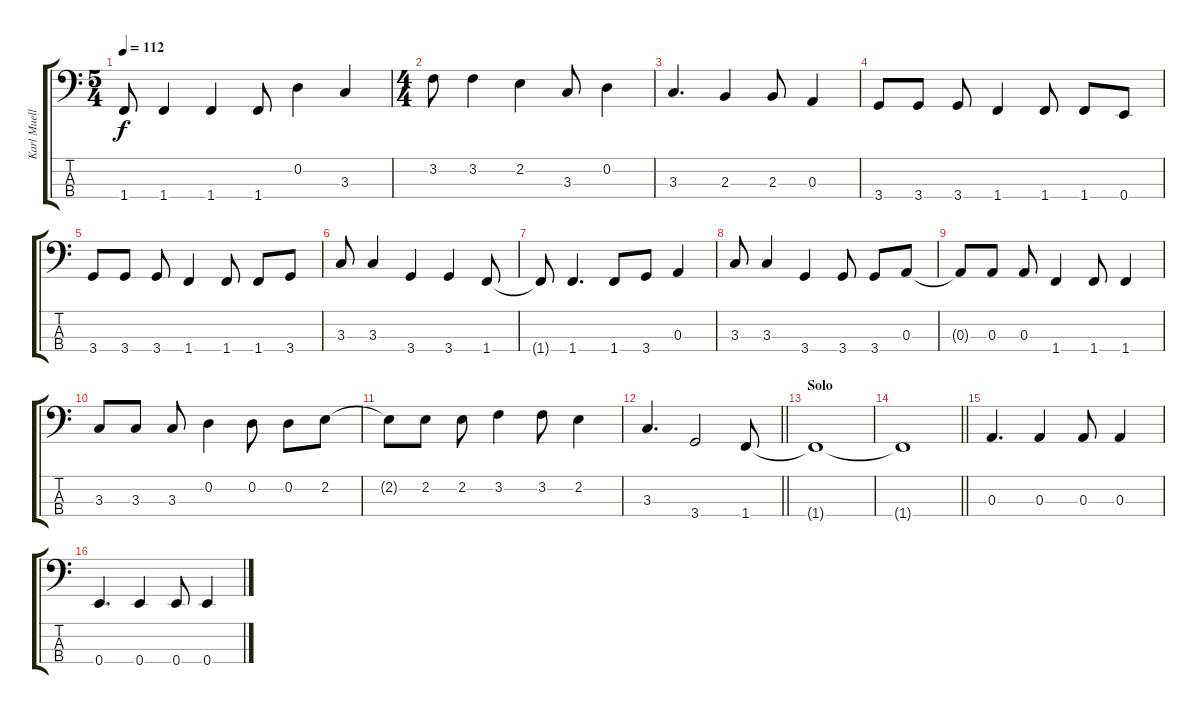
\track ("Karl Mueller" "Karl Muell") {instrument electricbassfinger}
\staff {score tabs}
\tuning (G2 D2 A1 E1) {hide}
\ts (5 4)
\tempo 112
\clef f4
\ks c
1.4.8{dy f} 1.4.4 1.4.4 1.4.8 0.2.4 3.3.4 |
\ts (4 4)
3.2.8 3.2.4 2.2.4 3.3.8 0.2.4 |
3.3.4{d} 2.3.4 2.3.8 0.3.4 |
3.4.8 3.4.8 3.4.8 1.4.4 1.4.8 1.4.8 0.4.8 |
3.4.8 3.4.8 3.4.8 1.4.4 1.4.8 1.4.8 3.4.8 |
3.3.8 3.3.4 3.4.4 3.4.4 1.4.8 |
1.4{t}.8 1.4.4{d} 1.4.8 3.4.8 0.3.4 |
3.3.8 3.3.4 3.4.4 3.4.8 3.4.8 0.3.8 |
0.3{t}.8 0.3.8 0.3.8 1.4.4 1.4.8 1.4.4 |
3.3.8 3.3.8 3.3.8 0.2.4 0.2.8 0.2.8 2.2.8 |
2.2{t}.8 2.2.8 2.2.8 3.2.4 3.2.8 2.2.4 |
\barLineRight lightlight
3.3.4{d} 3.4.2 1.4.8 |
\section ("" "Solo")
1.4{t}.1 |
\barLineRight lightlight
1.4{t}.1 |
0.3.4{d} 0.3.4 0.3.8 0.3.4 |
0.4.4{d} 0.4.4 0.4.8 0.4.4
